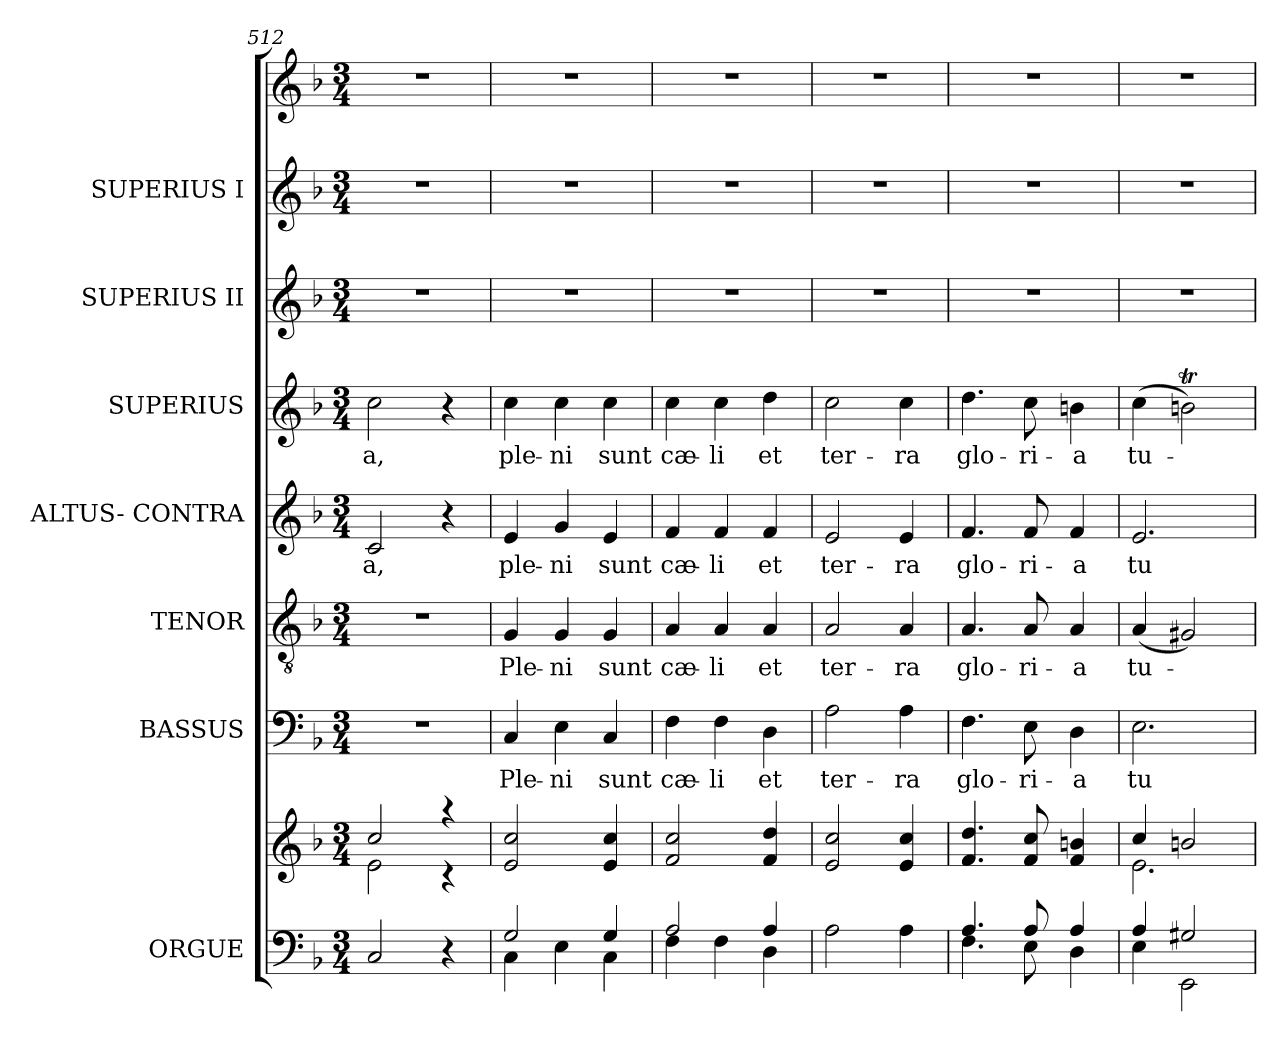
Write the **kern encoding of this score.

**kern	**kern	**kern	**text	**kern	**text	**kern	**text	**kern	**text	**kern	**kern	**kern
*part8	*part8	*part7	*part7	*part6	*part6	*part5	*part5	*part4	*part4	*part3	*part2	*part1
*staff9	*staff8	*staff7	*staff7	*staff6	*staff6	*staff5	*staff5	*staff4	*staff4	*staff3	*staff2	*staff1
*I"ORGUE	*	*I"BASSUS	*	*I"TENOR	*	*I"ALTUS- CONTRA	*	*I"SUPERIUS	*	*I"SUPERIUS II	*I"SUPERIUS I	*
*	*	*	*	*	*	*	*	*	*	*I'S II	*I'S I	*
*clefF4	*clefG2	*clefF4	*	*clefGv2	*	*clefG2	*	*clefG2	*	*clefG2	*clefG2	*clefG2
*k[b-]	*k[b-]	*k[b-]	*	*k[b-]	*	*k[b-]	*	*k[b-]	*	*k[b-]	*k[b-]	*k[b-]
*d:	*d:	*d:	*	*d:	*	*d:	*	*d:	*	*d:	*d:	*d:
*M3/4	*M3/4	*M3/4	*	*M3/4	*	*M3/4	*	*M3/4	*	*M3/4	*M3/4	*M3/4
=512	=512	=512	=512	=512	=512	=512	=512	=512	=512	=512	=512	=512
*	*^	*	*	*	*	*	*	*	*	*	*	*
!	!	!	!	!	!	!	!	!LO:LY:b	!	!LO:LY:b	!	!	!
2C/	2cc/	2e\	2.r	.	2.r	.	2c/	-a,	2cc\	-a,	2.r	2.r	2.r
4r	4raa	4rc	.	.	.	.	4r	.	4r	.	.	.	.
!!LO:LB:g=z
=513	=513	=513	=513	=513	=513	=513	=513	=513	=513	=513	=513	=513	=513
*^	*	*	*	*	*	*	*	*	*	*	*	*	*
!	!	!	!	!	!LO:LY:b	!	!LO:LY:b	!	!LO:LY:b	!	!LO:LY:b	!	!	!
*	*	*v	*v	*	*	*	*	*	*	*	*	*	*	*
2G/	4C\	2e/ 2cc/	4C/	Ple-	4G/	Ple-	4e/	ple-	4cc\	ple-	2.r	2.r	2.r
!	!	!	!	!LO:LY:b	!	!LO:LY:b	!	!LO:LY:b	!	!LO:LY:b	!	!	!
.	4E\	.	4E\	-ni	4G/	-ni	4g/	-ni	4cc\	-ni	.	.	.
!	!	!	!	!LO:LY:b	!	!LO:LY:b	!	!LO:LY:b	!	!LO:LY:b	!	!	!
4G/	4C\	4e/ 4cc/	4C/	sunt	4G/	sunt	4e/	sunt	4cc\	sunt	.	.	.
=514	=514	=514	=514	=514	=514	=514	=514	=514	=514	=514	=514	=514	=514
!	!	!	!	!LO:LY:b	!	!LO:LY:b	!	!LO:LY:b	!	!LO:LY:b	!	!	!
2A/	4F\	2f/ 2cc/	4F\	cæ-	4A/	cæ-	4f/	cæ-	4cc\	cæ-	2.r	2.r	2.r
!	!	!	!	!LO:LY:b	!	!LO:LY:b	!	!LO:LY:b	!	!LO:LY:b	!	!	!
.	4F\	.	4F\	-li	4A/	-li	4f/	-li	4cc\	-li	.	.	.
!	!	!	!	!LO:LY:b	!	!LO:LY:b	!	!LO:LY:b	!	!LO:LY:b	!	!	!
4A/	4D\	4f/ 4dd/	4D\	et	4A/	et	4f/	et	4dd\	et	.	.	.
=515	=515	=515	=515	=515	=515	=515	=515	=515	=515	=515	=515	=515	=515
!	!	!	!	!LO:LY:b	!	!LO:LY:b	!	!LO:LY:b	!	!LO:LY:b	!	!	!
*v	*v	*	*	*	*	*	*	*	*	*	*	*	*
2A\	2e/ 2cc/	2A\	ter-	2A/	ter-	2e/	ter-	2cc\	ter-	2.r	2.r	2.r
!	!	!	!LO:LY:b	!	!LO:LY:b	!	!LO:LY:b	!	!LO:LY:b	!	!	!
4A\	4e/ 4cc/	4A\	-ra	4A/	-ra	4e/	-ra	4cc\	-ra	.	.	.
=516	=516	=516	=516	=516	=516	=516	=516	=516	=516	=516	=516	=516
*^	*	*	*	*	*	*	*	*	*	*	*	*
!	!	!	!	!LO:LY:b	!	!LO:LY:b	!	!LO:LY:b	!	!LO:LY:b	!	!	!
4.A/	4.F\	4.f/ 4.dd/	4.F\	glo-	4.A/	glo-	4.f/	glo-	4.dd\	glo-	2.r	2.r	2.r
!	!	!	!	!LO:LY:b	!	!LO:LY:b	!	!LO:LY:b	!	!LO:LY:b	!	!	!
8A/	8E\	8f/ 8cc/	8E\	-ri-	8A/	-ri-	8f/	-ri-	8cc\	-ri-	.	.	.
!	!	!	!	!LO:LY:b	!	!LO:LY:b	!	!LO:LY:b	!	!LO:LY:b	!	!	!
4A/	4D\	4f/ 4bn/	4D\	-a	4A/	-a	4f/	-a	4bn\	-a	.	.	.
=517	=517	=517	=517	=517	=517	=517	=517	=517	=517	=517	=517	=517	=517
*	*	*^	*	*	*	*	*	*	*	*	*	*	*
!	!	!	!	!	!LO:LY:b	!	!LO:LY:b	!	!LO:LY:b	!	!LO:LY:b	!	!	!
4A/	4E\	4cc/	2.e\	2.E\	tu-	(<4A/	tu-	2.e/	tu-	(>4cc\	tu-	2.r	2.r	2.r
2G#X/	2EE\	2bn/	.	.	.	2G#X/)	.	.	.	2bnt\)	.	.	.	.
*v	*v	*	*	*	*	*	*	*	*	*	*	*	*	*
*	*v	*v	*	*	*	*	*	*	*	*	*	*	*
=	=	=	=	=	=	=	=	=	=	=	=	=
*-	*-	*-	*-	*-	*-	*-	*-	*-	*-	*-	*-	*-
